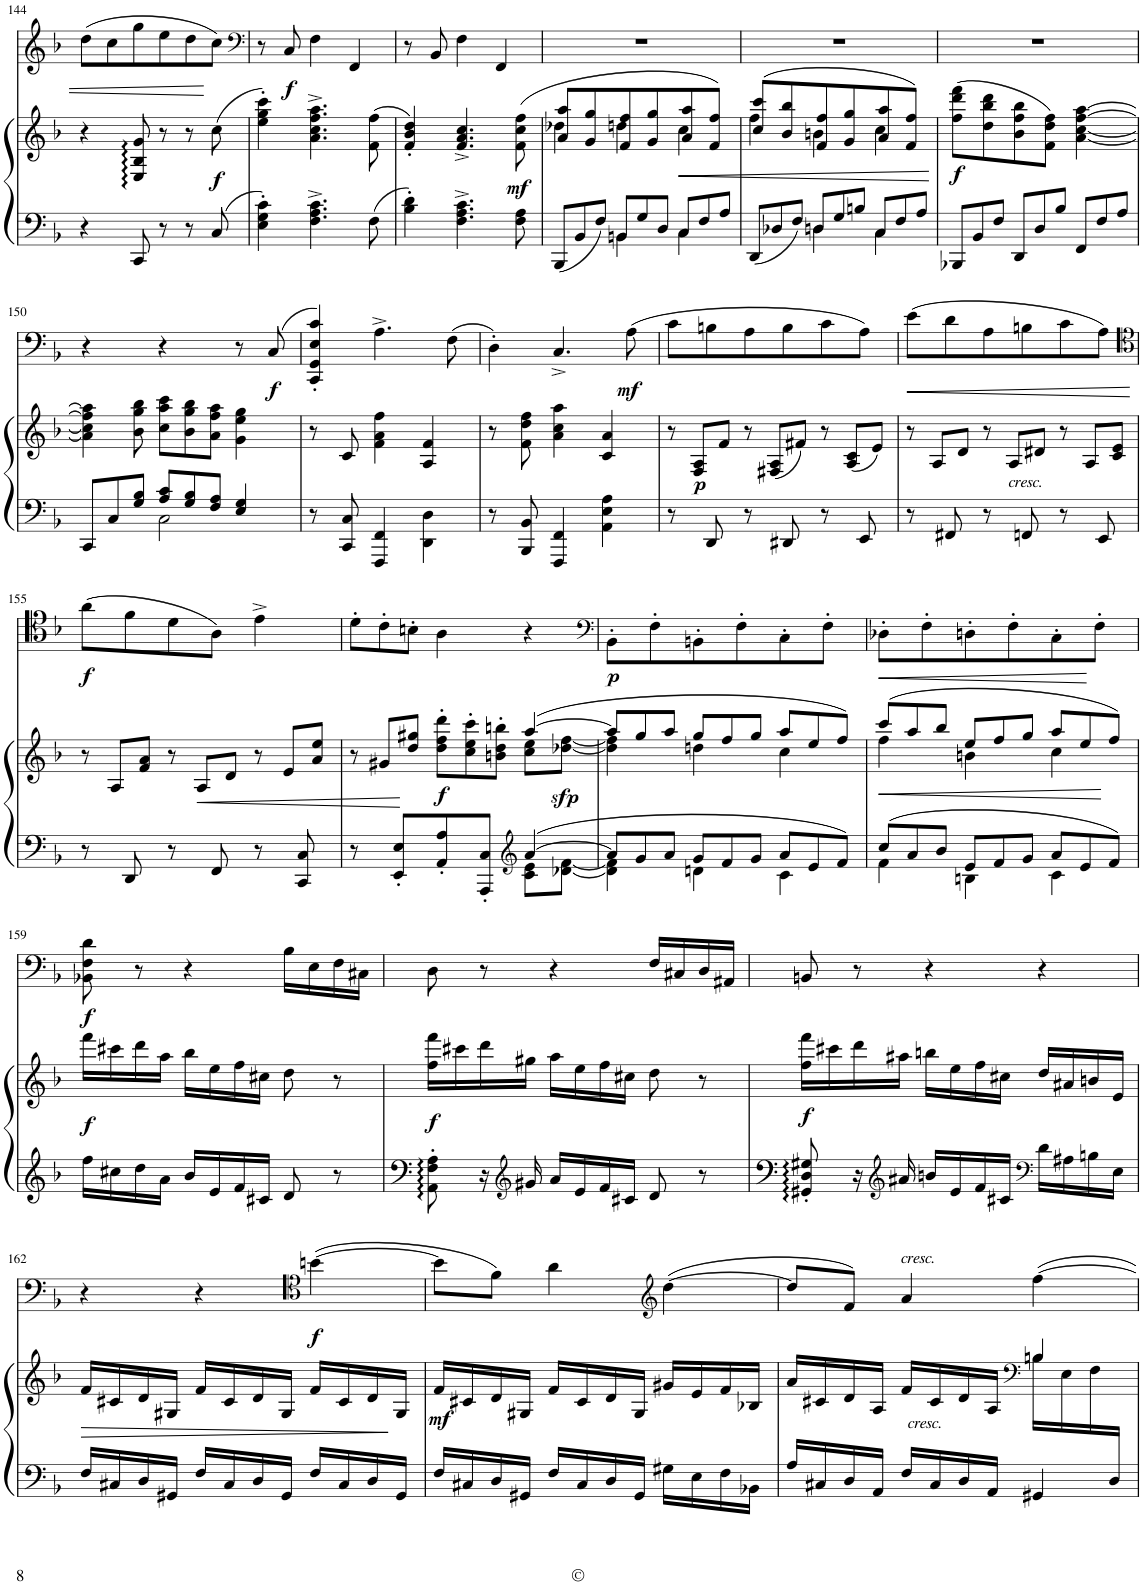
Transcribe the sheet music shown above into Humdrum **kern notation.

**kern	**kern	**dynam	**kern	**dynam
*part2	*part2	*part2	*part1	*part1
*staff3	*staff2	*staff2/3	*staff1	*staff1
*	*	*	*I"Cello	*
!!LO:PB:g=z
*clefG2	*clefG2	*	*clefG2	*
*k[b-]	*k[b-]	*	*k[b-]	*
*F:	*F:	*	*F:	*
*M3/4	*M3/4	*	*M3/4	*
=144	=144	=144	=144	=144
4r	4r	.	(>8dd\L	.
.	.	.	8cc\	.
8CC/	8E/ 8B-/ 8g/	.	8gg\	.
8r	8r	.	8ee\	.
8r	8r	.	8dd\	.
!	!	!LO:DY:b	!	!
8C/	(>8cc\	f	8cc\J)	.
=145	=145	=145	=145	=145
*	*	*	*clefF4	*
4E\' 4G\' 4c\'	4ee\' 4gg\' 4ccc\')	.	8r	.
!	!	!	!	!LO:DY:b
.	.	.	8C/	f
4.F\^ 4.A\^ 4.c\^	4.a\^ 4.cc\^ 4.ff\^ 4.aa\^	.	4F\	.
.	.	.	4FF/	.
8F\	(>8f\ 8ff\	.	.	.
=146	=146	=146	=146	=146
4B-\' 4d\'	4f/' 4b-/' 4dd/')	.	8r	.
.	.	.	8BB-/	.
4.F\^ 4.A\^ 4.c\^	4.f/^ 4.a/^ 4.cc/^	.	4F\	.
.	.	.	4FF/	.
!	!	!LO:DY:b	!	!
8F\ 8A\	(>8f\ 8cc\ 8ff\	mf	.	.
=147	=147	=147	=147	=147
*Xtuplet	*	*	*	*
*^	*^	*	*	*
12BBB-/L	4ryy	8a/ 8aa/L	4dd-X\	.	2.r	.
12BB-/	.	.	.	.	.	.
.	.	8g/ 8gg/	.	.	.	.
12F/J	.	.	.	.	.	.
12BBn/L	4BB\	8f/ 8ff/	4ddn\	.	.	.
12G/	.	.	.	.	.	.
.	.	8g/ 8gg/	.	.	.	.
12D/J	.	.	.	.	.	.
!	!	!	!	!LO:HP:b	!	!
12C/L	4C\	8a/ 8aa/	4cc\	<	.	.
12F/	.	.	.	.	.	.
.	.	8f/ 8ff/J)	.	.	.	.
12A/J	.	.	.	.	.	.
=148	=148	=148	=148	=148	=148	=148
12DD/L	4ryy	(>8cc/ 8ccc/L	4ff\	.	2.r	.
12D-X/	.	.	.	.	.	.
.	.	8b-/ 8bb-/	.	.	.	.
12F/J	.	.	.	.	.	.
12Dn/L	4D\	8f/ 8ff/	4bn\	.	.	.
12G/	.	.	.	.	.	.
.	.	8g/ 8gg/	.	.	.	.
12Bn/J	.	.	.	.	.	.
12C/L	4C\	8a/ 8aa/	4cc\	.	.	.
12F/	.	.	.	.	.	.
.	.	8f/ 8ff/J)	.	.	.	.
12A/J	.	.	.	.	.	.
*v	*v	*	*	*	*	*
*	*v	*v	*	*	*
=149	=149	=149	=149	=149
!	!	!LO:DY:b	!	!
12BBB-X/L	(>8ff\ 8ddd\ 8fff\L	f	2.r	.
12BB-/	.	.	.	.
.	8dd\ 8bb-\ 8ddd\	.	.	.
12F/J	.	.	.	.
12DD/L	8b-\ 8ff\ 8bb-\	.	.	.
12D/	.	.	.	.
.	8f\ 8dd\ 8ff\J)	.	.	.
12B-/J	.	.	.	.
12FF/L	[4a\ [4cc\ [4ff\ [4aa\	.	.	.
12F/	.	.	.	.
12A/J	.	.	.	.
!!LO:LB:g=z
=150	=150	=150	=150	=150
*^	*	*	*	*
*	*	*Xtuplet	*	*	*
12CC/L	4ryy	6a\] 6cc\] 6ff\] 6aa\]	.	4r	.
12C/	.	.	.	.	.
12G/ 12B-/J	.	12b-\ 12gg\ 12bb-\	.	.	.
12A/ 12c/L	2C\	12cc\ 12aa\ 12ccc\L	.	4r	.
12G/ 12B-/	.	12b-\ 12gg\ 12bb-\	.	.	.
12F/ 12A/J	.	12a\ 12ff\ 12aa\J	.	.	.
4E/ 4G/	.	4g\ 4ee\ 4gg\	.	8r	.
!	!	!	!	!	!LO:DY:b
.	.	.	.	(>8C/	f
*v	*v	*	*	*	*
=151	=151	=151	=151	=151
8r	8r	.	4CC/' 4GG/' 4E/' 4c/')	.
8CC/ 8C/	8c/	.	.	.
4FFF/ 4FF/	4f\ 4a\ 4ff\	.	4.A^\	.
4DD\ 4D\	4A/ 4f/	.	.	.
.	.	.	(>8F\	.
=152	=152	=152	=152	=152
8r	8r	.	4D'\)	.
8BBB-/ 8BB-/	8f\ 8dd\ 8ff\	.	.	.
4FFF/ 4FF/	4a\ 4cc\ 4aa\	.	4.C^/	.
4AA\ 4E\ 4A\	4c/ 4a/	.	.	.
!	!	!	!	!LO:DY:b
.	.	.	(>8A\	mf
=153	=153	=153	=153	=153
8r	12r	.	8c\L	.
!	!	!LO:DY:b	!	!
.	12F/ 12A/L	p	.	.
8DD/	.	.	8Bn\	.
.	12f/J	.	.	.
8r	12r	.	8A\	.
.	(<12F#X/ 12A/L	.	.	.
8DD#X/	.	.	8B\	.
.	12f#X/J)	.	.	.
8r	12r	.	8c\	.
.	(<12A/ 12c/L	.	.	.
8EE/	.	.	8A\J)	.
.	12e/J)	.	.	.
=154	=154	=154	=154	=154
!	!	!	!	!LO:HP:b
8r	12r	.	(>8e\L	<
.	12A/L	.	.	.
8FF#X/	.	.	8d\	.
.	12d/J	.	.	.
8r	12r	.	8A\	.
!	!LO:TX:b:i:t=cresc.	!	!	!
.	12A/L	.	.	.
8FFn/	.	.	8Bn\	.
.	12d#X/J	.	.	.
8r	12r	.	8c\	.
.	12A/L	.	.	.
8EE/	.	.	8A\J)	.
.	12c/ 12e/J	.	.	.
!!LO:LB:g=z
=155	=155	=155	=155	=155
*	*	*	*clefC4	*
!	!	!	!	!LO:DY:b
8r	12r	.	(>8a\L	f
.	12A/L	.	.	.
8DD/	.	.	8f\	.
.	12f/ 12a/J	.	.	.
8r	12r	.	8d\	.
!	!	!LO:HP:b	!	!
.	12A/L	<	.	.
8FF/	.	.	8A\J)	.
.	12d/J	.	.	.
8r	12r	.	4e^\	.
.	12e/L	.	.	.
8CC/ 8C/	.	.	.	.
.	12a/ 12ee/J	.	.	.
=156	=156	=156	=156	=156
*^	*^	*	*	*
*	*	*	*	*	*Xtuplet	*
8r	2ryy	12r	2ryy	.	12d'\L	.
.	.	12g#X/L	.	.	12c'\	.
8EE/'< 8E/'<L	.	.	.	.	.	.
.	.	12dd/ 12gg#X/J	.	[	12Bn'\J	.
!	!	!	!	!LO:DY:b	!	!
8AA/'< 8A/'<	.	12dd\'> 12ff\'> 12ddd\'>L	.	f	4A\	.
.	.	12cc\'> 12ee\'> 12ccc\'>	.	.	.	.
8AAA/'< 8C/'<J	.	.	.	.	.	.
.	.	12bn\'> 12dd\'> 12bbn\'>J	.	.	.	.
*clefG2	*	*	*	*	*	*
[4a/	8c\ 8e\L	(>[4aa/	8cc\ 8ee\L	.	4r	.
!	!	!	!	!LO:DY:b	!	!
.	[8d-X\ [8f\J	.	[8dd-X\ [8ff\J	sfp	.	.
=157	=157	=157	=157	=157	=157	=157
*	*	*	*	*	*clefF4	*
!	!	!	!	!	!	!LO:DY:b
12a/L]	4d-\] 4f\]	12aa/L]	4dd-\] 4ff\]	.	8BB-'\L	p
12g/	.	12gg/	.	.	.	.
.	.	.	.	.	8F'\	.
12a/J	.	12aa/J	.	.	.	.
12g/L	4dn\	12gg/L	4ddn\	.	8BBn'\	.
12f/	.	12ff/	.	.	.	.
.	.	.	.	.	8F'\	.
12g/J	.	12gg/J	.	.	.	.
12a/L	4c\	12aa/L	4cc\	.	8C'\	.
12e/	.	12ee/	.	.	.	.
.	.	.	.	.	8F'\J	.
12f/J	.	12ff/J)	.	.	.	.
=158	=158	=158	=158	=158	=158	=158
!	!	!	!	!LO:HP:b	!	!
12cc/L	4f\	(>12ccc/L	4ff\	<	8D-X'\L	.
12a/	.	12aa/	.	.	.	.
.	.	.	.	.	8F'\	.
12b-/J	.	12bb-/J	.	.	.	.
12e/L	4Bn\	12ee/L	4bn\	.	8Dn'\	.
12f/	.	12ff/	.	.	.	.
.	.	.	.	.	8F'\	.
12g/J	.	12gg/J	.	.	.	.
12a/L	4c\	12aa/L	4cc\	.	8C'\	.
12e/	.	12ee/	.	.	.	.
.	.	.	.	.	8F'\J	[
12f/J	.	12ff/J)	.	[	.	.
*v	*v	*	*	*	*	*
*	*v	*v	*	*	*
!!LO:LB:g=z
=159	=159	=159	=159	=159
!	!	!LO:DY:b	!	!LO:DY:b
16ff\LL	16fff\LL	f	8BB-X\ 8F\ 8d\	f
16cc#X\	16ccc#X\	.	.	.
16dd\	16ddd\	.	8r	.
16a\JJ	16aa\JJ	.	.	.
16b-/LL	16bb-\LL	.	4r	.
16e/	16ee\	.	.	.
16f/	16ff\	.	.	.
16c#X/JJ	16cc#X\JJ	.	.	.
8d/	8dd\	.	16B-\LL	.
.	.	.	16E\	.
8r	8r	.	16F\	.
.	.	.	16C#X\JJ	.
=160	=160	=160	=160	=160
!	!	!LO:DY:b	!	!
8AA\' 8F\' 8A\'	16ff\ 16fff\LL	f	8D\	.
.	16ccc#X\	.	.	.
16r	16ddd\	.	8r	.
*clefG2	*	*	*	*
16g#X/	16gg#X\JJ	.	.	.
16a/LL	16aa\LL	.	4r	.
16e/	16ee\	.	.	.
16f/	16ff\	.	.	.
16c#X/JJ	16cc#X\JJ	.	.	.
8d/	8dd\	.	16F/LL	.
.	.	.	16C#X/	.
8r	8r	.	16D/	.
.	.	.	16AA#X/JJ	.
=161	=161	=161	=161	=161
!	!	!LO:DY:b	!	!
8GG#X/' 8D/' 8G#X/'	16ff\ 16fff\LL	f	8BBn/	.
.	16ccc#X\	.	.	.
16r	16ddd\	.	8r	.
*clefG2	*	*	*	*
16a#X/	16aa#X\JJ	.	.	.
16bn/LL	16bbn\LL	.	4r	.
16e/	16ee\	.	.	.
16f/	16ff\	.	.	.
16c#X/JJ	16cc#X\JJ	.	.	.
*clefF4	*	*	*	*
16d\LL	16dd/LL	.	4r	.
16A#X\	16a#X/	.	.	.
16Bn\	16bn/	.	.	.
16E\JJ	16e/JJ	.	.	.
!!LO:LB:g=z
=162	=162	=162	=162	=162
16F/LL	16f/LL	.	4r	.
16C#X/	16c#X/	.	.	.
16D/	16d/	.	.	.
16GG#X/JJ	16G#X/JJ	.	.	.
16F/LL	16f/LL	.	4r	.
16C#/	16c#/	.	.	.
16D/	16d/	.	.	.
16GG#/JJ	16G#/JJ	.	.	.
*	*	*	*clefC4	*
!	!	!	!	!LO:DY:b
16F/LL	16f/LL	.	(>[4bn\	f
16C#/	16c#/	.	.	.
16D/	16d/	.	.	.
16GG#/JJ	16G#/JJ	[	.	.
=163	=163	=163	=163	=163
!	!	!LO:DY:b	!	!
16F/LL	16f/LL	mf	8b\L]	.
16C#X/	16c#X/	.	.	.
16D/	16d/	.	8f\J)	.
16GG#X/JJ	16G#X/JJ	.	.	.
16F/LL	16f/LL	.	4a\	.
16C#/	16c#/	.	.	.
16D/	16d/	.	.	.
16GG#/JJ	16G#/JJ	.	.	.
*	*	*	*clefG2	*
16G#X\LL	16g#X/LL	.	(>[4dd\	.
16E\	16e/	.	.	.
16F\	16f/	.	.	.
16BB-X\JJ	16B-X/JJ	.	.	.
=164	=164	=164	=164	=164
*^	*^	*	*	*
8.ryy	16A/LL	16a/LL	2ryy	.	8dd/L]	.
.	16C#X/	16c#X/	.	.	.	.
.	16D/	16d/	.	.	8f/J)	.
.	16AA/JJ	16A/JJ	.	.	.	.
!	!	!	!	!	!LO:TX:a:i:t=cresc.	!
!	!	!LO:TX:b:i:t=cresc.	!	!	!	!
.	16F/LL	16f/LL	.	.	4a/	.
.	16C#/	16c#/	.	.	.	.
.	16D/	16d/	.	.	.	.
.	16AA/JJ	16A/JJ	.	.	.	.
*	*	*clefF4	*	*	*	*
.	4GG#X/	16Bn\LL	4B/	.	[4ff\	.
.	.	16E\	.	.	.	.
.	.	16F\	.	.	.	.
16D/JJ	.	16ryy	.	.	.	.
*v	*v	*	*	*	*	*
*	*v	*v	*	*	*
=	=	=	=	=
*-	*-	*-	*-	*-
